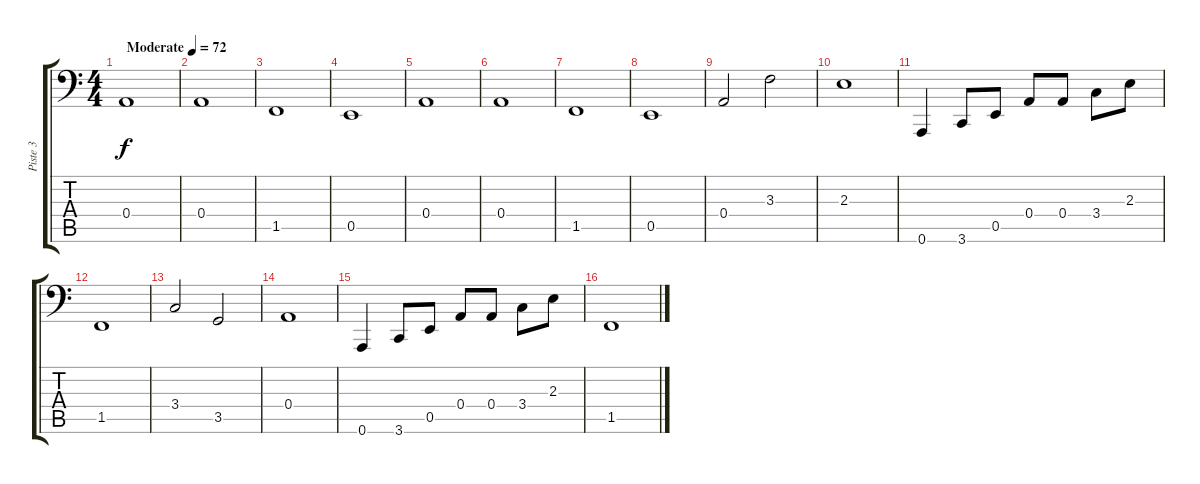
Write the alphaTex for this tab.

\track ("Piste 3" "Piste 3") {instrument electricbassfinger}
\staff {score tabs}
\tuning (C3 G2 D2 A1 E1 A0) {hide}
\ts (4 4)
\tempo (72 "Moderate")
\clef f4
\ks c
0.4.1{dy f instrument electricbassfinger} |
0.4.1 |
1.5.1 |
0.5.1 |
0.4.1 |
0.4.1 |
1.5.1 |
0.5.1 |
0.4.2 3.3.2 |
2.3.1 |
0.6.4 3.6.8 0.5.8 0.4.8 0.4.8 3.4.8 2.3.8 |
1.5.1 |
3.4.2 3.5.2 |
0.4.1 |
0.6.4 3.6.8 0.5.8 0.4.8 0.4.8 3.4.8 2.3.8 |
1.5.1
